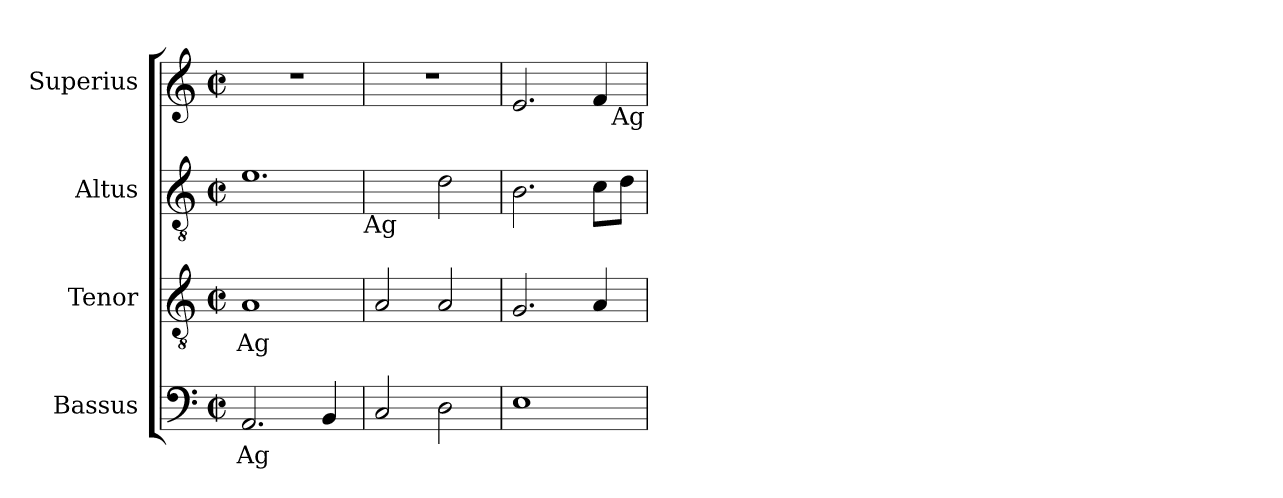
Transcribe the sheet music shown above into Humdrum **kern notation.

**kern	**text	**kern	**text	**kern	**kern
*part4	*part4	*part3	*part3	*part2	*part1
*staff4	*staff4	*staff3	*staff3	*staff2	*staff1
*I"Bassus	*	*I"Tenor	*	*I"Altus	*I"Superius
*I'Bas	*	*I'Ten	*	*I'Alt	*I'Sup
!!LO:PB:g=z
*stria5	*	*stria5	*	*stria5	*stria5
*clefF4	*	*clefGv2	*	*clefGv2	*clefG2
*M2/2	*	*M2/2	*	*M2/2	*M2/2
*met(c|)	*	*met(c|)	*	*met(c|)	*met(c|)
=1	=1	=1	=1	=1	=1
!	!LO:LY:b	!	!LO:LY:b:cj	!LO:N:vis=1.	!
2.AA/	Ag	1A	Ag	1e	1r
4BB/	.	.	.	.	.
!	!	!	!	!LO:TX:b:t=Ag	!
=2	=2	=2	=2	=2	=2
2C/	.	2A/	.	2ryy	1r
2D\	.	2A/	.	2d\	.
=3	=3	=3	=3	=3	=3
1E	.	2.G/	.	2.B\	2.e/
.	.	4A/	.	8c\L	4f/
.	.	.	.	8d\J	.
!	!	!	!	!	!LO:TX:b:t=Ag
=	=	=	=	=	=
*-	*-	*-	*-	*-	*-
